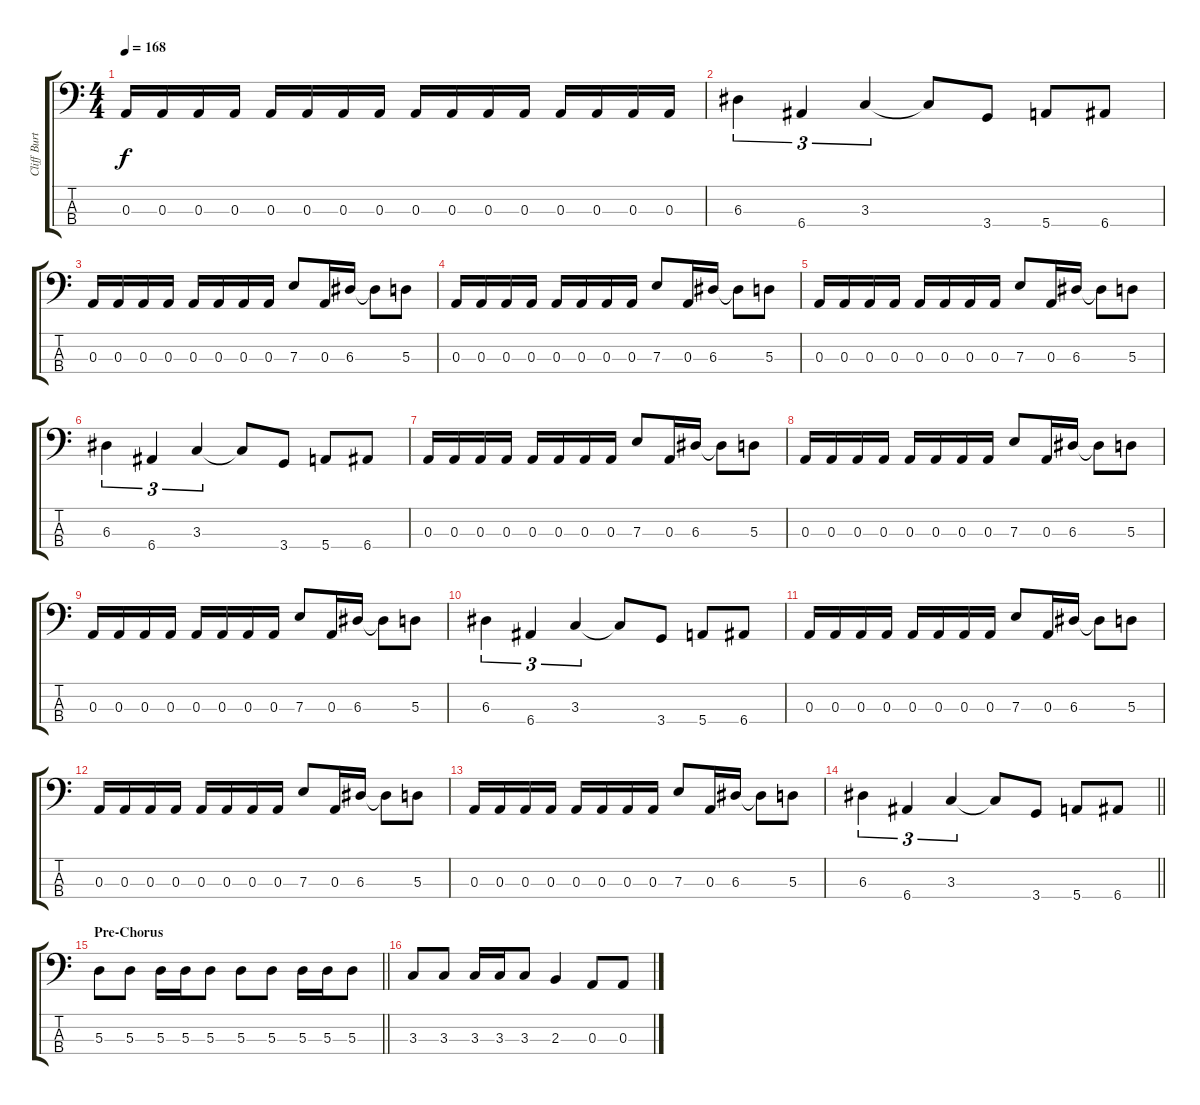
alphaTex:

\track ("Cliff Burton" "Cliff Burt") {instrument electricbassfinger}
\staff {score tabs}
\tuning (G2 D2 A1 E1) {hide}
\ts (4 4)
\tempo 168
\clef f4
\ks aminor
0.3.16{dy f} 0.3.16 0.3.16 0.3.16 0.3.16 0.3.16 0.3.16 0.3.16 0.3.16 0.3.16 0.3.16 0.3.16 0.3.16 0.3.16 0.3.16 0.3.16 |
6.3.4{tu (3 2)} 6.4.4{tu (3 2)} 3.3.4{tu (3 2)} 3.3{t}.8 3.4.8 5.4.8 6.4.8 |
0.3.16 0.3.16 0.3.16 0.3.16 0.3.16 0.3.16 0.3.16 0.3.16 7.3.8 0.3.16 6.3.16 6.3{t}.8 5.3.8 |
0.3.16 0.3.16 0.3.16 0.3.16 0.3.16 0.3.16 0.3.16 0.3.16 7.3.8 0.3.16 6.3.16 6.3{t}.8 5.3.8 |
0.3.16 0.3.16 0.3.16 0.3.16 0.3.16 0.3.16 0.3.16 0.3.16 7.3.8 0.3.16 6.3.16 6.3{t}.8 5.3.8 |
6.3.4{tu (3 2)} 6.4.4{tu (3 2)} 3.3.4{tu (3 2)} 3.3{t}.8 3.4.8 5.4.8 6.4.8 |
0.3.16 0.3.16 0.3.16 0.3.16 0.3.16 0.3.16 0.3.16 0.3.16 7.3.8 0.3.16 6.3.16 6.3{t}.8 5.3.8 |
0.3.16 0.3.16 0.3.16 0.3.16 0.3.16 0.3.16 0.3.16 0.3.16 7.3.8 0.3.16 6.3.16 6.3{t}.8 5.3.8 |
0.3.16 0.3.16 0.3.16 0.3.16 0.3.16 0.3.16 0.3.16 0.3.16 7.3.8 0.3.16 6.3.16 6.3{t}.8 5.3.8 |
6.3.4{tu (3 2)} 6.4.4{tu (3 2)} 3.3.4{tu (3 2)} 3.3{t}.8 3.4.8 5.4.8 6.4.8 |
0.3.16 0.3.16 0.3.16 0.3.16 0.3.16 0.3.16 0.3.16 0.3.16 7.3.8 0.3.16 6.3.16 6.3{t}.8 5.3.8 |
0.3.16 0.3.16 0.3.16 0.3.16 0.3.16 0.3.16 0.3.16 0.3.16 7.3.8 0.3.16 6.3.16 6.3{t}.8 5.3.8 |
0.3.16 0.3.16 0.3.16 0.3.16 0.3.16 0.3.16 0.3.16 0.3.16 7.3.8 0.3.16 6.3.16 6.3{t}.8 5.3.8 |
\barLineRight lightlight
6.3.4{tu (3 2)} 6.4.4{tu (3 2)} 3.3.4{tu (3 2)} 3.3{t}.8 3.4.8 5.4.8 6.4.8 |
\section ("" "Pre-Chorus")
\barLineRight lightlight
5.3.8 5.3.8 5.3.16 5.3.16 5.3.8 5.3.8 5.3.8 5.3.16 5.3.16 5.3.8 |
3.3.8 3.3.8 3.3.16 3.3.16 3.3.8 2.3.4 0.3.8 0.3.8
